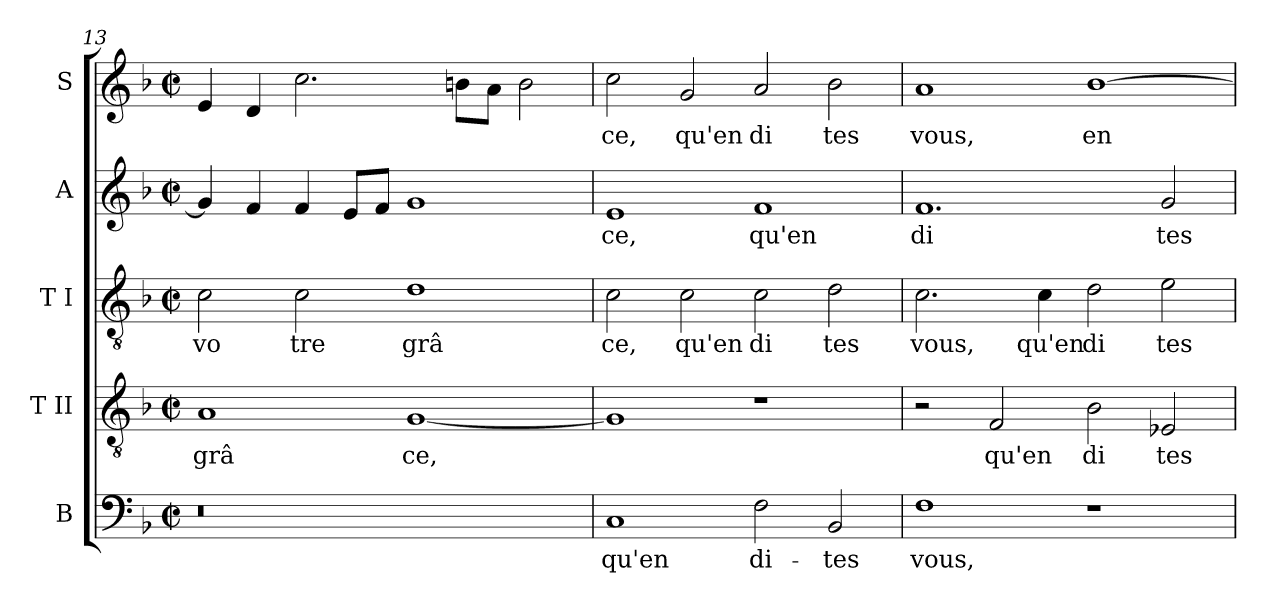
**kern	**text	**kern	**text	**kern	**text	**kern	**text	**kern	**text
*part5	*part5	*part4	*part4	*part3	*part3	*part2	*part2	*part1	*part1
*staff5	*staff5	*staff4	*staff4	*staff3	*staff3	*staff2	*staff2	*staff1	*staff1
*I"B	*	*I"T II	*	*I"T I	*	*I"A	*	*I"S	*
*clefF4	*	*clefGv2	*	*clefGv2	*	*clefG2	*	*clefG2	*
*k[b-]	*	*k[b-]	*	*k[b-]	*	*k[b-]	*	*k[b-]	*
*F:	*	*F:	*	*F:	*	*F:	*	*F:	*
*M2/2	*	*M2/2	*	*M2/2	*	*M2/2	*	*M2/2	*
*met(c|)	*	*met(c|)	*	*met(c|)	*	*met(c|)	*	*met(c|)	*
=13	=13	=13	=13	=13	=13	=13	=13	=13	=13
!	!	!	!LO:LY:b:cj	!	!LO:LY:b:cj	!	!	!	!
0r	.	1A	grâ	2c\	vo	4g/]	.	4e/	.
.	.	.	.	.	.	4f/	.	4d/	.
!	!	!	!	!	!LO:LY:b:cj	!	!	!	!
.	.	.	.	2c\	tre	4f/	.	2.cc\	.
.	.	.	.	.	.	8e/L	.	.	.
.	.	.	.	.	.	8f/J	.	.	.
!	!	!	!LO:LY:b:cj	!	!LO:LY:b:cj	!	!	!	!
.	.	[>1G	ce,	1d	grâ	1g	.	.	.
.	.	.	.	.	.	.	.	8b\L	.
.	.	.	.	.	.	.	.	8a\J	.
.	.	.	.	.	.	.	.	2b\	.
!!LO:PB:g=z
=14	=14	=14	=14	=14	=14	=14	=14	=14	=14
!	!LO:LY:b:cj	!	!	!	!LO:LY:b:cj	!	!LO:LY:b:cj	!	!LO:LY:b:cj
1C	qu'en	1G]	.	2c\	ce,	1e	ce,	2cc\	ce,
!	!	!	!	!	!LO:LY:b:cj	!	!	!	!LO:LY:b:cj
.	.	.	.	2c\	qu'en	.	.	2g/	qu'en
!	!LO:LY:b:cj	!	!	!	!LO:LY:b:cj	!	!LO:LY:b:cj	!	!LO:LY:b:cj
2F\	di-	1r	.	2c\	di	1f	qu'en	2a/	di
!	!LO:LY:b:cj	!	!	!	!LO:LY:b:cj	!	!	!	!LO:LY:b:cj
2BB-/	-tes	.	.	2d\	tes	.	.	2b-\	tes
=15	=15	=15	=15	=15	=15	=15	=15	=15	=15
!	!LO:LY:b:cj	!	!	!	!LO:LY:b:cj	!	!LO:LY:b:cj	!	!LO:LY:b:cj
1F	vous,	2r	.	2.c\	vous,	1.f	di	1a	vous,
!	!	!	!LO:LY:b:cj	!	!	!	!	!	!
.	.	2F/	qu'en	.	.	.	.	.	.
!	!	!	!	!	!LO:LY:b:cj	!	!	!	!
.	.	.	.	4c\	qu'en	.	.	.	.
!	!	!	!LO:LY:b:cj	!	!LO:LY:b:cj	!	!	!	!LO:LY:b:cj
1r	.	2B-\	di	2d\	di	.	.	[>1b-	en
!	!	!	!LO:LY:b:cj	!	!LO:LY:b:cj	!	!LO:LY:b:cj	!	!
.	.	2E-X/	tes	2e\	tes	2g/	tes	.	.
=	=	=	=	=	=	=	=	=	=
*-	*-	*-	*-	*-	*-	*-	*-	*-	*-
